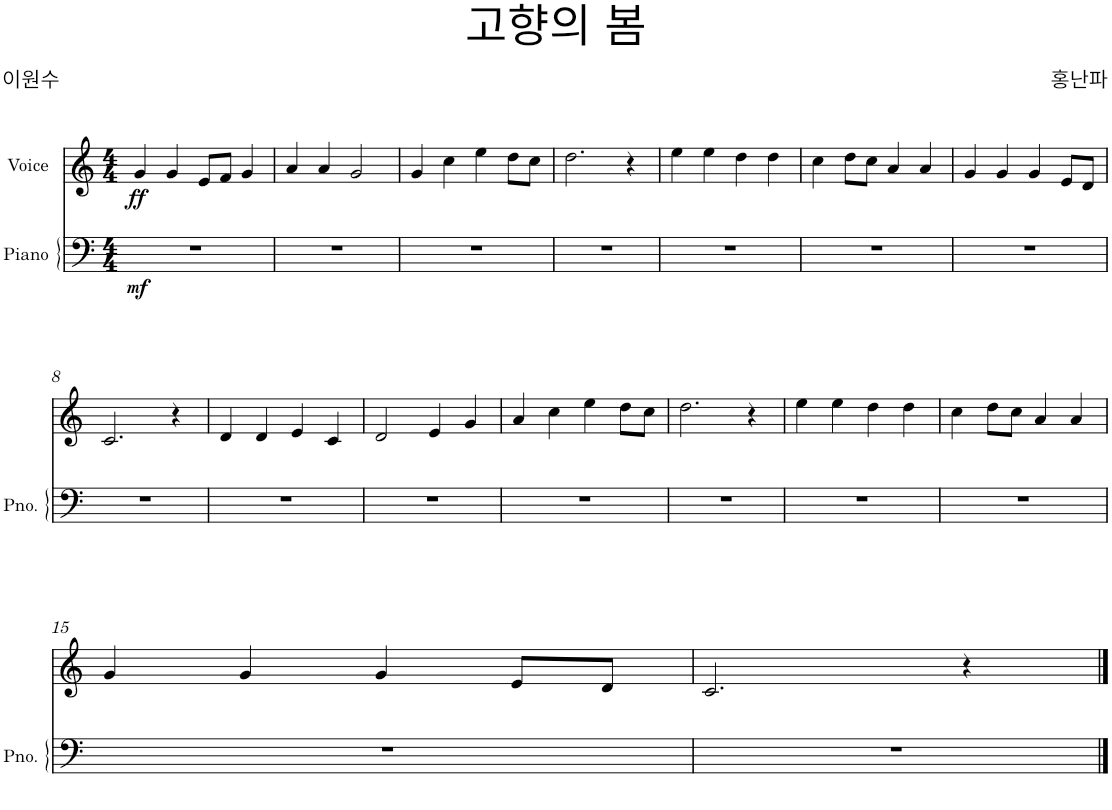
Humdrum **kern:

**kern	**dynam	**kern	**dynam
*part2	*part2	*part1	*part1
*staff2	*staff2	*staff1	*staff1
*I"Piano	*	*I"Voice	*
*I'Pno.	*	*I'V	*
*clefF4	*	*clefG2	*
*k[]	*	*k[]	*
*M4/4	*	*M4/4	*
=1	=1	=1	=1
!	!LO:DY:b	!	!LO:DY:b
1r	mf	4g/	ff
.	.	4g/	.
.	.	8e/L	.
.	.	8f/J	.
.	.	4g/	.
=2	=2	=2	=2
1r	.	4a/	.
.	.	4a/	.
.	.	2g/	.
=3	=3	=3	=3
1r	.	4g/	.
.	.	4cc\	.
.	.	4ee\	.
.	.	8dd\L	.
.	.	8cc\J	.
=4	=4	=4	=4
1r	.	2.dd\	.
.	.	4r	.
=5	=5	=5	=5
1r	.	4ee\	.
.	.	4ee\	.
.	.	4dd\	.
.	.	4dd\	.
=6	=6	=6	=6
1r	.	4cc\	.
.	.	8dd\L	.
.	.	8cc\J	.
.	.	4a/	.
.	.	4a/	.
=7	=7	=7	=7
1r	.	4g/	.
.	.	4g/	.
.	.	4g/	.
.	.	8e/L	.
.	.	8d/J	.
!!LO:LB:g=z
=8	=8	=8	=8
1r	.	2.c/	.
.	.	4r	.
=9	=9	=9	=9
1r	.	4d/	.
.	.	4d/	.
.	.	4e/	.
.	.	4c/	.
=10	=10	=10	=10
1r	.	2d/	.
.	.	4e/	.
.	.	4g/	.
=11	=11	=11	=11
1r	.	4a/	.
.	.	4cc\	.
.	.	4ee\	.
.	.	8dd\L	.
.	.	8cc\J	.
=12	=12	=12	=12
1r	.	2.dd\	.
.	.	4r	.
=13	=13	=13	=13
1r	.	4ee\	.
.	.	4ee\	.
.	.	4dd\	.
.	.	4dd\	.
=14	=14	=14	=14
1r	.	4cc\	.
.	.	8dd\L	.
.	.	8cc\J	.
.	.	4a/	.
.	.	4a/	.
!!LO:LB:g=z
=15	=15	=15	=15
1r	.	4g/	.
.	.	4g/	.
.	.	4g/	.
.	.	8e/L	.
.	.	8d/J	.
=16	=16	=16	=16
1r	.	2.c/	.
.	.	4r	.
==	==	==	==
*-	*-	*-	*-
